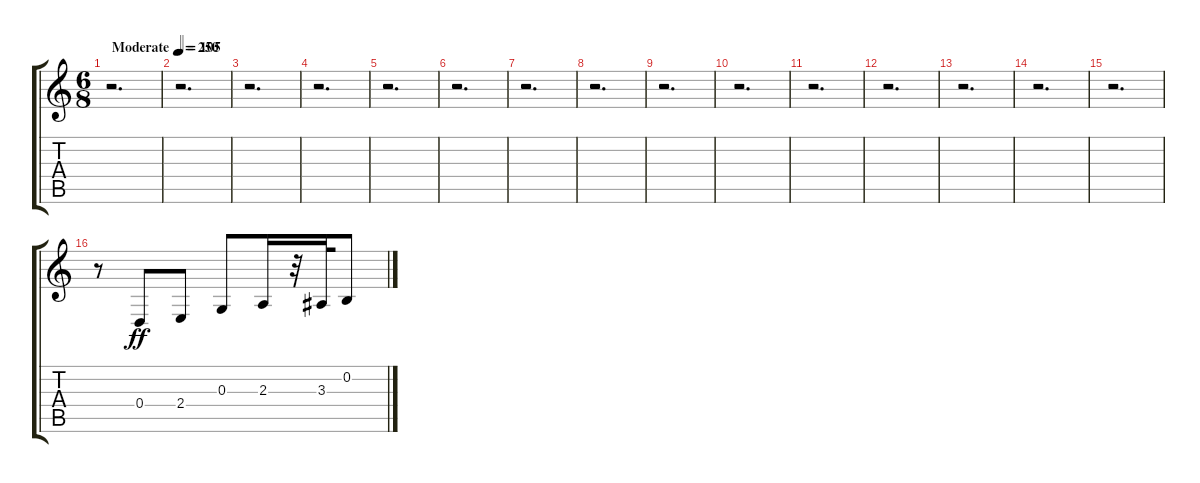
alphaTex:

\track "" {instrument altosax}
\staff {score tabs}
\tuning (E4 B3 G3 D3 A2 E2) {hide}
\ts (6 8)
\tempo (250 "Moderate")
\clef g2
\ks c
r.2{d dy ff instrument altosax} |
\tempo 105
r.2{d} |
r.2{d} |
r.2{d} |
r.2{d} |
r.2{d} |
r.2{d} |
r.2{d} |
r.2{d} |
r.2{d} |
r.2{d} |
r.2{d} |
r.2{d} |
r.2{d} |
r.2{d} |
r.8 0.4.8 2.4.8 0.3.8 2.3.16 r.32 3.3.32 0.2.8
